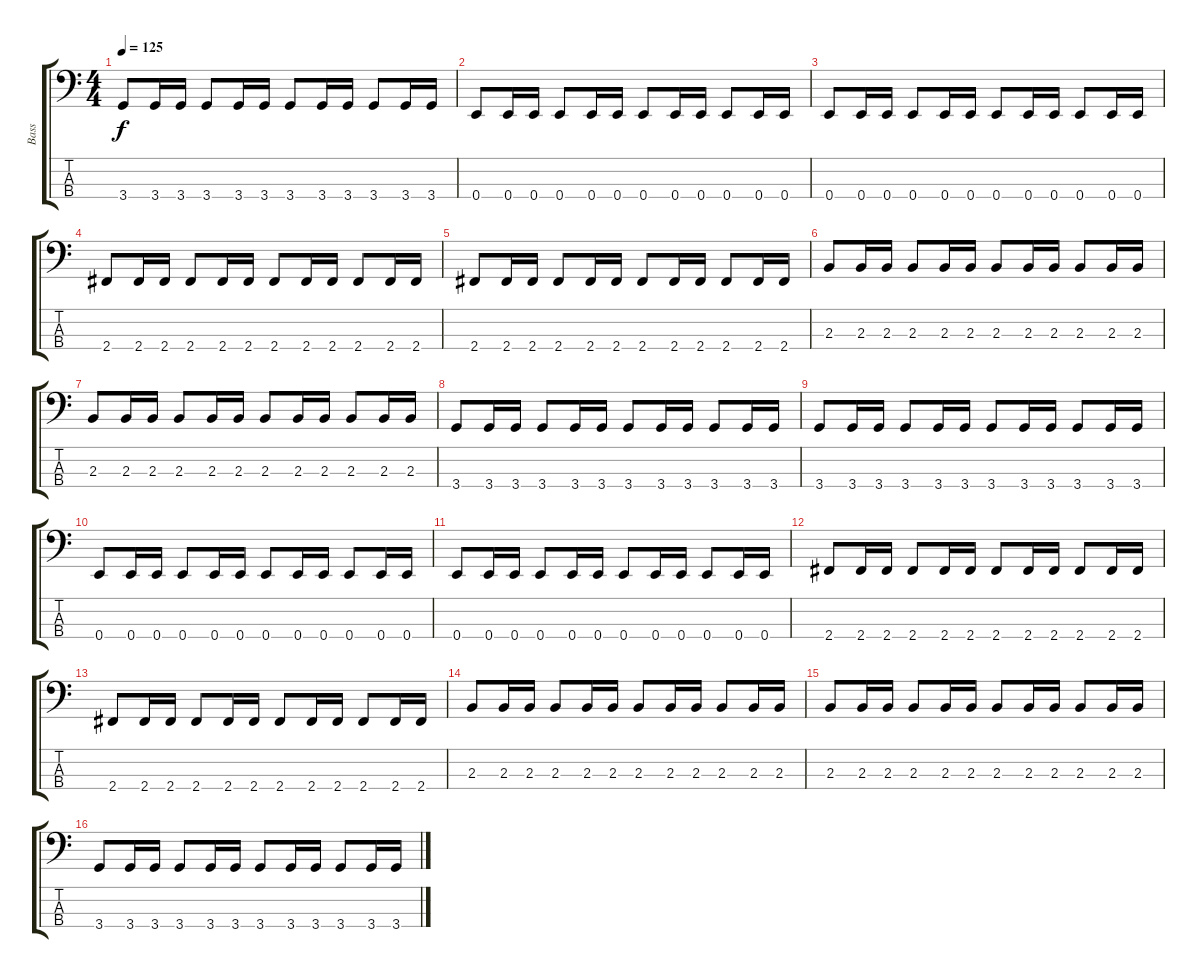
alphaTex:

\track ("Bass" "Bass") {instrument electricbassfinger}
\staff {score tabs}
\tuning (G2 D2 A1 E1) {hide}
\ts (4 4)
\tempo 125
\clef f4
\ks c
3.4.8{dy f} 3.4.16 3.4.16 3.4.8 3.4.16 3.4.16 3.4.8 3.4.16 3.4.16 3.4.8 3.4.16 3.4.16 |
0.4.8 0.4.16 0.4.16 0.4.8 0.4.16 0.4.16 0.4.8 0.4.16 0.4.16 0.4.8 0.4.16 0.4.16 |
0.4.8 0.4.16 0.4.16 0.4.8 0.4.16 0.4.16 0.4.8 0.4.16 0.4.16 0.4.8 0.4.16 0.4.16 |
2.4.8 2.4.16 2.4.16 2.4.8 2.4.16 2.4.16 2.4.8 2.4.16 2.4.16 2.4.8 2.4.16 2.4.16 |
2.4.8 2.4.16 2.4.16 2.4.8 2.4.16 2.4.16 2.4.8 2.4.16 2.4.16 2.4.8 2.4.16 2.4.16 |
2.3.8 2.3.16 2.3.16 2.3.8 2.3.16 2.3.16 2.3.8 2.3.16 2.3.16 2.3.8 2.3.16 2.3.16 |
2.3.8 2.3.16 2.3.16 2.3.8 2.3.16 2.3.16 2.3.8 2.3.16 2.3.16 2.3.8 2.3.16 2.3.16 |
3.4.8 3.4.16 3.4.16 3.4.8 3.4.16 3.4.16 3.4.8 3.4.16 3.4.16 3.4.8 3.4.16 3.4.16 |
3.4.8 3.4.16 3.4.16 3.4.8 3.4.16 3.4.16 3.4.8 3.4.16 3.4.16 3.4.8 3.4.16 3.4.16 |
0.4.8 0.4.16 0.4.16 0.4.8 0.4.16 0.4.16 0.4.8 0.4.16 0.4.16 0.4.8 0.4.16 0.4.16 |
0.4.8 0.4.16 0.4.16 0.4.8 0.4.16 0.4.16 0.4.8 0.4.16 0.4.16 0.4.8 0.4.16 0.4.16 |
2.4.8 2.4.16 2.4.16 2.4.8 2.4.16 2.4.16 2.4.8 2.4.16 2.4.16 2.4.8 2.4.16 2.4.16 |
2.4.8 2.4.16 2.4.16 2.4.8 2.4.16 2.4.16 2.4.8 2.4.16 2.4.16 2.4.8 2.4.16 2.4.16 |
2.3.8 2.3.16 2.3.16 2.3.8 2.3.16 2.3.16 2.3.8 2.3.16 2.3.16 2.3.8 2.3.16 2.3.16 |
2.3.8 2.3.16 2.3.16 2.3.8 2.3.16 2.3.16 2.3.8 2.3.16 2.3.16 2.3.8 2.3.16 2.3.16 |
3.4.8 3.4.16 3.4.16 3.4.8 3.4.16 3.4.16 3.4.8 3.4.16 3.4.16 3.4.8 3.4.16 3.4.16
